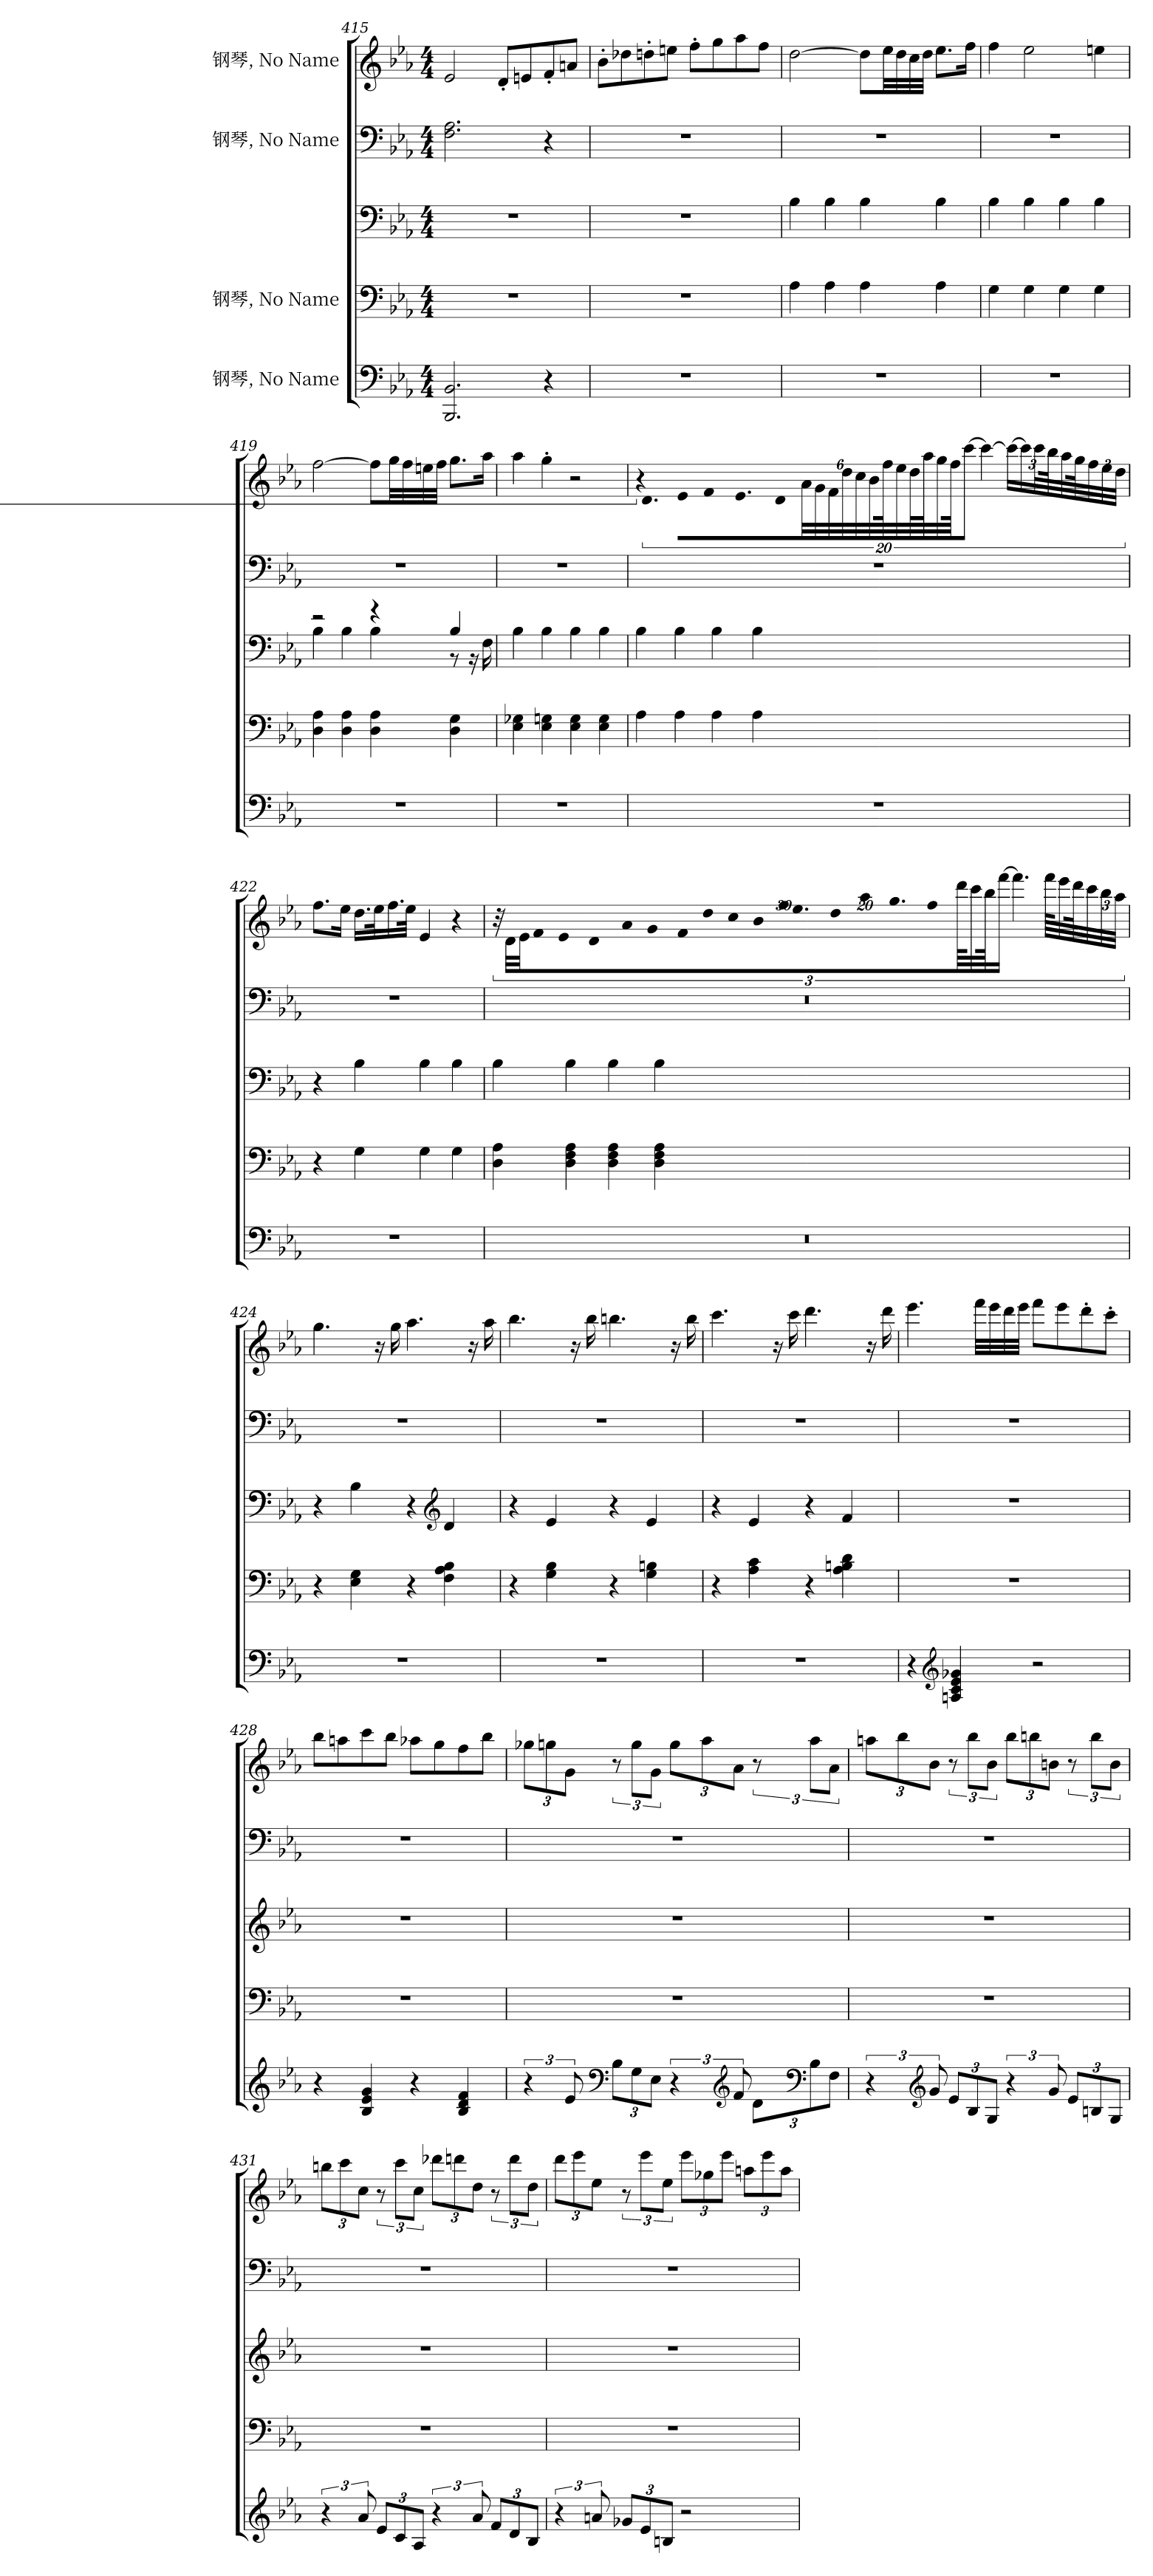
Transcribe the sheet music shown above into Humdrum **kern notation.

**kern	**kern	**kern	**kern	**kern
*part4	*part3	*part3	*part2	*part1
*staff5	*staff4	*staff3	*staff2	*staff1
*I"钢琴, No Name	*I"钢琴, No Name	*	*I"钢琴, No Name	*I"钢琴, No Name
!!LO:PB:g=z
*clefF4	*clefF4	*clefF4	*clefF4	*clefG2
*k[b-e-a-]	*k[b-e-a-]	*k[b-e-a-]	*k[b-e-a-]	*k[b-e-a-]
*M4/4	*M4/4	*M4/4	*M4/4	*M4/4
=415	=415	=415	=415	=415
2.BBB-/ 2.BB-/	1r	1r	2.F\ 2.A-\	2e-/
*	*	*	*	*MM47
.	.	.	.	8d'/L
*	*	*	*	*MM54
.	.	.	.	8en/
4r	.	.	4r	8f'/
.	.	.	.	8an/J
=416	=416	=416	=416	=416
1r	1r	1r	1r	8b-'\L
.	.	.	.	8dd-X\
.	.	.	.	8ddn'\
.	.	.	.	8een\J
.	.	.	.	8ff'\L
.	.	.	.	8gg\
.	.	.	.	8aa-\
*	*	*	*	*MM40
.	.	.	.	8ff\J
=417	=417	=417	=417	=417
*	*	*	*	*MM60
1r	4A-\	4B-\	1r	[2dd\
.	4A-\	4B-\	.	.
.	4A-\	4B-\	.	8dd\L]
.	.	.	.	32ee-\LL
.	.	.	.	32dd\
.	.	.	.	32cc\
*	*	*	*	*MM58
.	.	.	.	32dd\JJJ
*	*	*	*	*MM60
.	4A-\	4B-\	.	8.ee-\L
*	*	*	*	*MM58
.	.	.	.	16ff\Jk
=418	=418	=418	=418	=418
*	*	*	*	*MM60
1r	4G\	4B-\	1r	4ff\
.	4G\	4B-\	.	2ee-\
.	4G\	4B-\	.	.
.	4G\	4B-\	.	4een\
!!LO:LB:g=z
=419	=419	=419	=419	=419
*	*	*	*	*MM60
*	*	*^	*	*
1r	4D\ 4A-\	2r	4B-\	1r	[2ff\
.	4D\ 4A-\	.	4B-\	.	.
.	4D\ 4A-\	4r	4B-\	.	8ff\L]
.	.	.	.	.	32gg\LL
.	.	.	.	.	32ff\
.	.	.	.	.	32een\
*	*	*	*	*	*MM58
.	.	.	.	.	32ff\JJJ
*	*	*	*	*	*MM60
.	4D\ 4G\	4B-/	8r	.	8.gg\L
.	.	.	16r	.	.
.	.	.	16F\	.	16aa-\Jk
*	*	*v	*v	*	*
=420	=420	=420	=420	=420
*	*	*	*	*MM60
1r	4E-\ 4G-X\	4B-\	1r	4aa-\
.	4E-\ 4Gn\	4B-\	.	4gg'\
.	4E-\ 4G\	4B-\	.	2r
.	4E-\ 4G\	4B-\	.	.
!!LO:PB:g=z
=421	=421	=421	=421	=421
*	*	*	*	*MM60
!	!	!	!	!LO:N:vis=64
1r	4A-\	4B-\	1r	960%17r
!	!	!	!	!LO:N:vis=32.
.	.	.	.	640%17d/
.	.	.	.	1920ryy
!	!	!	!	!LO:N:vis=256%9
.	.	.	.	960%17e-\LLLL
!	!	!	!	!LO:N:vis=256%9
.	.	.	.	960%17f\
!	!	!	!	!LO:N:vis=32.
.	.	.	.	640%17e-\
.	.	.	.	1920ryy
!	!	!	!	!LO:N:vis=256%9
.	.	.	.	960%17d\J
*	*	*	*	*Xbrackettup
.	.	.	.	48a-\
.	.	.	.	48g\
.	.	.	.	48f\
.	.	.	.	48dd\
.	.	.	.	48cc\
.	.	.	.	48b-\
.	4A-\	4B-\	.	64ff\K
.	.	.	.	32ee-\
.	.	.	.	64dd\L
.	.	.	.	64aa-\J
.	.	.	.	32gg\
.	.	.	.	64ff\JJK
.	.	.	.	[8ccc\J
.	4A-\	4B-\	.	4ccc\_
.	4A-\	4B-\	.	16ccc\LL_
.	.	.	.	24ccc\]
.	.	.	.	48ccc\L
.	.	.	.	64bb-\K
.	.	.	.	32aa-\
.	.	.	.	64gg\K
*	*	*	*	*MM58
.	.	.	.	48ff\
.	.	.	.	48ee-\
.	.	.	.	48dd\JJJ
=422	=422	=422	=422	=422
*	*	*	*	*MM60
1r	4r	4r	1r	8.ff\L
.	.	.	.	16ee-\Jk
*	*	*	*	*MM60
.	4G\	4B-\	.	16.dd\LL
.	.	.	.	32ee-\K
.	.	.	.	16.ff\
*	*	*	*	*MM58
.	.	.	.	32ee-\JJk
*	*	*	*	*MM60
.	4G\	4B-\	.	4e-/
*	*	*	*	*MM60
.	4G\	4B-\	.	4r
!!LO:LB:g=z
=423	=423	=423	=423	=423
*	*	*	*	*brackettup
*	*	*	*	*MM60
1r	4D\ 4A-\	4B-\	1r	48r
.	.	.	.	48d\LLL
.	.	.	.	48e-\
.	.	.	.	64f\K
.	.	.	.	32e-\
.	.	.	.	64d\L
.	.	.	.	64a-\J
.	.	.	.	32g\
.	.	.	.	64f\L
.	.	.	.	64dd\J
.	.	.	.	32cc\
.	.	.	.	64b-\L
*	*	*	*	*Xbrackettup
!	!	!	!	!LO:N:vis=256%9
.	4D\ 4F\ 4A-\	4B-\	.	960%17ff\
!	!	!	!	!LO:N:vis=32.
.	.	.	.	640%17ee-\
.	.	.	.	1920ryy
!	!	!	!	!LO:N:vis=256%9
.	.	.	.	960%17dd\
!	!	!	!	!LO:N:vis=256%9
.	.	.	.	960%17aa-\
!	!	!	!	!LO:N:vis=32.
.	.	.	.	640%17gg\
.	.	.	.	1920ryy
!	!	!	!	!LO:N:vis=256%9
.	.	.	.	960%17ff\
.	.	.	.	64ddd\J
.	.	.	.	32ccc\
.	.	.	.	64bb-\JK
.	.	.	.	[16fff\JJ
.	4D\ 4F\ 4A-\	4B-\	.	4.fff\]
.	4D\ 4F\ 4A-\	4B-\	.	.
.	.	.	.	64fff\KLLL
.	.	.	.	32eee-\
.	.	.	.	64ddd\K
*	*	*	*	*MM58
.	.	.	.	48ccc\
.	.	.	.	48bb-\
.	.	.	.	48aa-\JJJ
=424	=424	=424	=424	=424
*	*	*	*	*MM60
1r	4r	4r	1r	4.gg\
.	4E-\ 4G\	4B-\	.	.
.	.	.	.	16r
.	.	.	.	16gg\
*	*	*	*	*MM60
.	4r	4r	.	4.aa-\
*	*	*clefG2	*	*
.	4F\ 4A-\ 4B-\	4d/	.	.
.	.	.	.	16r
.	.	.	.	16aa-\
!!LO:PB:g=z
=425	=425	=425	=425	=425
*	*	*	*	*MM60
1r	4r	4r	1r	4.bb-\
.	4G\ 4B-\	4e-/	.	.
.	.	.	.	16r
.	.	.	.	16bb-\
*	*	*	*	*MM60
.	4r	4r	.	4.bbn\
.	4G\ 4Bn\	4e-/	.	.
.	.	.	.	16r
.	.	.	.	16bb\
=426	=426	=426	=426	=426
*	*	*	*	*MM60
1r	4r	4r	1r	4.ccc\
.	4A-\ 4c\	4e-/	.	.
.	.	.	.	16r
.	.	.	.	16ccc\
*	*	*	*	*MM60
.	4r	4r	.	4.ddd\
.	4A-\ 4Bn\ 4d\	4f/	.	.
.	.	.	.	16r
*	*	*	*	*MM58
.	.	.	.	16ddd\
=427	=427	=427	=427	=427
4r	1r	1r	1r	4.eee-\
*clefG2	*	*	*	*
4An/ 4c/ 4e-/ 4g-X/	.	.	.	.
.	.	.	.	32fff\LLL
.	.	.	.	32eee-\
.	.	.	.	32ddd\
*	*	*	*	*MM54
.	.	.	.	32eee-\JJJ
*	*	*	*	*MM58
2r	.	.	.	8fff\L
.	.	.	.	8eee-\
.	.	.	.	8ddd'\
.	.	.	.	8ccc'\J
!!LO:LB:g=z
=428	=428	=428	=428	=428
*	*	*	*	*MM58
4r	1r	1r	1r	8bb-\L
.	.	.	.	8aan\
4B-/ 4e-/ 4g/	.	.	.	8ccc\
.	.	.	.	8bb-\J
*	*	*	*	*MM58
4r	.	.	.	8aa-X\L
.	.	.	.	8gg\
4B-/ 4d/ 4f/	.	.	.	8ff\
.	.	.	.	8bb-\J
=429	=429	=429	=429	=429
*	*	*	*	*MM60
6r	1r	1r	1r	12gg-X\L
.	.	.	.	12ggn\
12e-/	.	.	.	12g\J
*clefF4	*	*	*	*
*Xbrackettup	*	*	*	*brackettup
12B-\L	.	.	.	12r
12G\	.	.	.	12gg\L
12E-\J	.	.	.	12g\J
*brackettup	*	*	*	*Xbrackettup
6r	.	.	.	12gg\L
.	.	.	.	12aa-\
*clefG2	*	*	*	*
12f/	.	.	.	12a-\J
*Xbrackettup	*	*	*	*brackettup
12d\L	.	.	.	12r
*clefF4	*	*	*	*
12B-\	.	.	.	12aa-\L
12F\J	.	.	.	12a-\J
!!LO:PB:g=z
=430	=430	=430	=430	=430
*brackettup	*	*	*	*Xbrackettup
6r	1r	1r	1r	12aan\L
.	.	.	.	12bb-\
*clefG2	*	*	*	*
12g/	.	.	.	12b-\J
*Xbrackettup	*	*	*	*brackettup
12e-/L	.	.	.	12r
12B-/	.	.	.	12bb-\L
12G/J	.	.	.	12b-\J
*brackettup	*	*	*	*Xbrackettup
6r	.	.	.	12bb-\L
.	.	.	.	12bbn\
12g/	.	.	.	12bn\J
*Xbrackettup	*	*	*	*brackettup
12e-/L	.	.	.	12r
12Bn/	.	.	.	12bb\L
12G/J	.	.	.	12b\J
=431	=431	=431	=431	=431
*brackettup	*	*	*	*Xbrackettup
6r	1r	1r	1r	12bbn\L
.	.	.	.	12ccc\
12a-/	.	.	.	12cc\J
*Xbrackettup	*	*	*	*brackettup
12e-/L	.	.	.	12r
12c/	.	.	.	12ccc\L
12A-/J	.	.	.	12cc\J
*brackettup	*	*	*	*Xbrackettup
6r	.	.	.	12ddd-X\L
.	.	.	.	12dddn\
12a-/	.	.	.	12dd\J
*Xbrackettup	*	*	*	*brackettup
12f/L	.	.	.	12r
12d/	.	.	.	12ddd\L
12B-/J	.	.	.	12dd\J
!!LO:LB:g=z
=432	=432	=432	=432	=432
*brackettup	*	*	*	*Xbrackettup
*	*	*	*	*MM60
6r	1r	1r	1r	12ddd\L
.	.	.	.	12eee-\
12an/	.	.	.	12ee-\J
*Xbrackettup	*	*	*	*brackettup
12g-X/L	.	.	.	12r
12e-/	.	.	.	12eee-\L
12Bn/J	.	.	.	12ee-\J
*	*	*	*	*Xbrackettup
*	*	*	*	*MM60
2r	.	.	.	12eee-\L
.	.	.	.	12gg-X\
.	.	.	.	12eee-\J
.	.	.	.	12aan\L
.	.	.	.	12eee-\
.	.	.	.	12aa\J
=	=	=	=	=
*-	*-	*-	*-	*-
